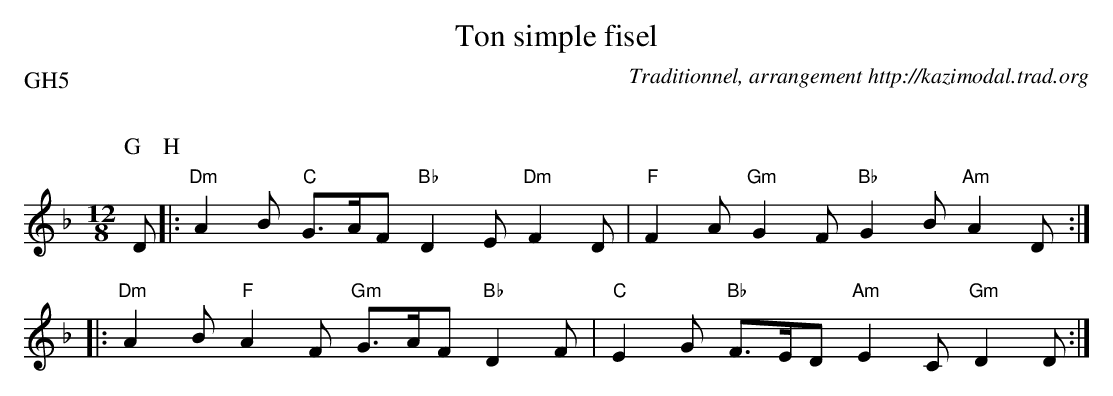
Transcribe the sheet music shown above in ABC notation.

X:1
T:Ton simple fisel
C:Traditionnel, arrangement http://kazimodal.trad.org
Q:C3=156
P:GH5
M:12/8
K:Dm
P:G
D \
P:H
|: "Dm"A2 B "C"G>AF "Bb"D2 E "Dm"F2 D | "F"F2 A "Gm"G2 F "Bb"G2 B "Am"A2 D :|
|:"Dm" A2 B "F"A2 F "Gm"G>AF "Bb"D2 F | "C"E2 G "Bb"F>ED "Am"E2 C "Gm"D2 D :|
